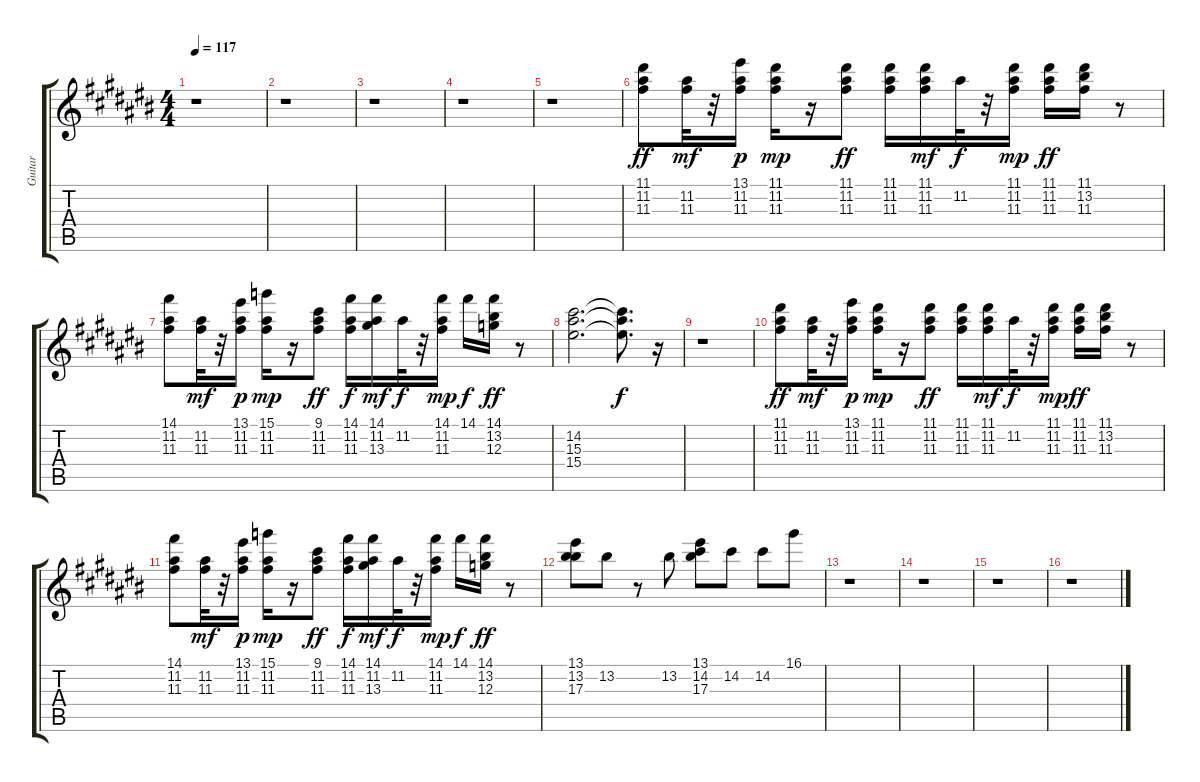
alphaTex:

\track ("Guitar" "Guitar") {instrument electricguitarclean}
\staff {score tabs}
\tuning (E4 B3 G3 D3 A2 E2) {hide}
\ts (4 4)
\tempo 117
\clef g2
\ks a#minor
r.1{dy ff} |
r.1 |
r.1 |
r.1 |
r.1 |
(11.1 11.2 11.3).8 (11.2 11.3).32{dy mf} r.32 (13.1 11.2 11.3).16{dy p} (11.1 11.2 11.3).16{dy mp} r.16 (11.1 11.2 11.3).8{dy ff} (11.1 11.2 11.3).16 (11.1 11.2 11.3).16{dy mf} 11.2.32{dy f} r.32 (11.1 11.2 11.3).16{dy mp} (11.1 11.2 11.3).16{dy ff} (11.1 13.2 11.3).16 r.8 |
(14.1 11.2 11.3).8 (11.2 11.3).32{dy mf} r.32 (13.1 11.2 11.3).16{dy p} (15.1 11.2 11.3).16{dy mp} r.16 (9.1 11.2 11.3).8{dy ff} (14.1 11.2 11.3).16{dy f} (14.1 11.2 13.3).16{dy mf} 11.2.32{dy f} r.32 (14.1 11.2 11.3).16{dy mp} 14.1.16{dy f} (14.1 13.2 12.3).16{dy ff} r.8 |
(14.2 15.3 15.4).2{d} (14.2{t} 15.3{t} 15.4{t}).8{d dy f} r.16 |
r.1 |
(11.1 11.2 11.3).8{dy ff} (11.2 11.3).32{dy mf} r.32 (13.1 11.2 11.3).16{dy p} (11.1 11.2 11.3).16{dy mp} r.16 (11.1 11.2 11.3).8{dy ff} (11.1 11.2 11.3).16 (11.1 11.2 11.3).16{dy mf} 11.2.32{dy f} r.32 (11.1 11.2 11.3).16{dy mp} (11.1 11.2 11.3).16{dy ff} (11.1 13.2 11.3).16 r.8 |
(14.1 11.2 11.3).8 (11.2 11.3).32{dy mf} r.32 (13.1 11.2 11.3).16{dy p} (15.1 11.2 11.3).16{dy mp} r.16 (9.1 11.2 11.3).8{dy ff} (14.1 11.2 11.3).16{dy f} (14.1 11.2 13.3).16{dy mf} 11.2.32{dy f} r.32 (14.1 11.2 11.3).16{dy mp} 14.1.16{dy f} (14.1 13.2 12.3).16{dy ff} r.8 |
(13.1 13.2 17.3).8 13.2.8 r.8 13.2.8 (13.1 14.2 17.3).8 14.2.8 14.2.8 16.1.8 |
r.1 |
r.1 |
r.1 |
r.1
